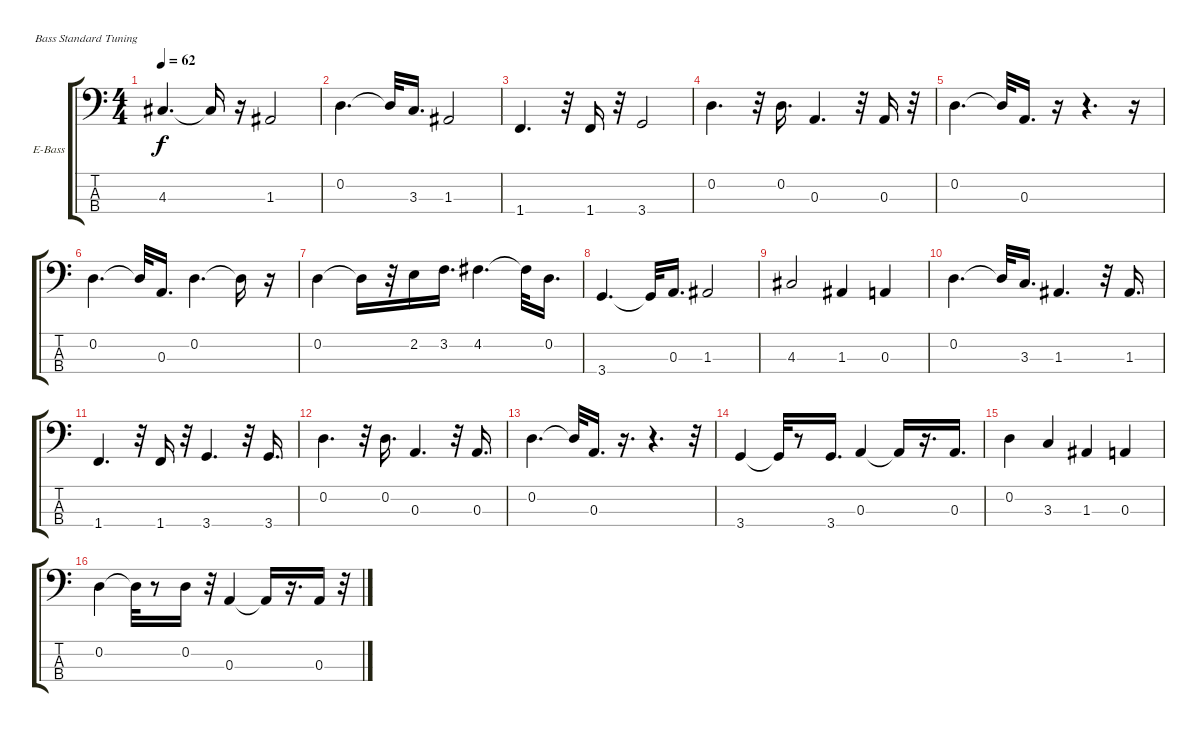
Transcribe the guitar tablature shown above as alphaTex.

\bracketExtendMode groupsimilarinstruments
\firstSystemTrackNameOrientation horizontal
\otherSystemsTrackNameOrientation horizontal
\track ("Бас" "E-Bass") {instrument electricbassfinger}
\staff {score tabs}
\tuning (G2 D2 A1 E1)
\ts (4 4)
\tempo 62
\clef f4
\ks c
4.3.4{d dy f} 4.3{t}.16 r.16 1.3.2 |
0.2.4{d} 0.2{t}.32 3.3.16{d} 1.3.2 |
1.4.4{d} r.32 1.4.16 r.32 3.4.2 |
0.2.4{d} r.32 0.2.16{d} 0.3.4{d} r.32 0.3.16 r.32 |
0.2.4{d} 0.2{t}.32 0.3.16{d} r.16 r.4{d} r.16 |
0.2.4{d} 0.2{t}.32 0.3.16{d} 0.2.4{d} 0.2{t}.16 r.16 |
0.2.4 0.2{t}.16 r.32 2.2.16 3.2.16{d} 4.2.4{d} 4.2{t}.32 0.2.16{d} |
3.4.4{d} 3.4{t}.32 0.3.16{d} 1.3.2 |
4.3.2 1.3.4 0.3.4 |
0.2.4{d} 0.2{t}.32 3.3.16{d} 1.3.4{d} r.32 1.3.16{d} |
1.4.4{d} r.32 1.4.16 r.32 3.4.4{d} r.32 3.4.16{d} |
0.2.4{d} r.32 0.2.16{d} 0.3.4{d} r.32 0.3.16{d} |
0.2.4{d} 0.2{t}.32 0.3.16{d} r.16{d} r.4{d} r.32 |
3.4.4 3.4{t}.32 r.8 3.4.16{d} 0.3.4 0.3{t}.16 r.16{d} 0.3.16{d} |
0.2.4 3.3.4 1.3.4 0.3.4 |
0.2.4 0.2{t}.32 r.8 0.2.16 r.32 0.3.4 0.3{t}.16 r.16{d} 0.3.16 r.32
